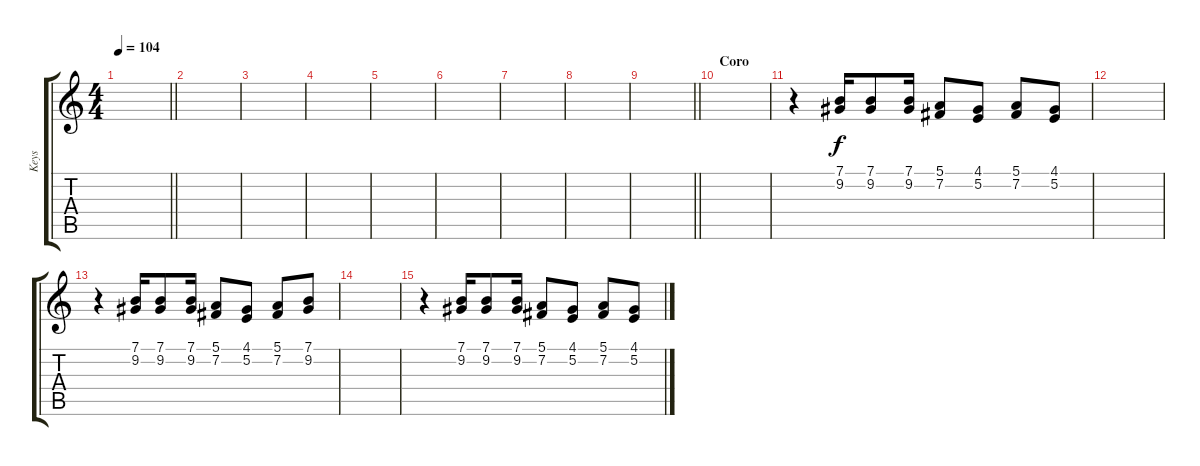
\track ("Keys" "Keys") {instrument steeldrums}
\staff {score tabs}
\tuning (E4 B3 G3 D3 A2 E2) {hide}
\ts (4 4)
\tempo 104
\clef g2
\barLineRight lightlight
\ks c
|
\section ("" "")
|
|
|
|
|
|
|
\barLineRight lightlight
|
\section ("" "Coro")
|
r.4 (7.1 9.2).16 (7.1 9.2).8 (7.1 9.2).16 (5.1 7.2).8 (4.1 5.2).8 (5.1 7.2).8 (4.1 5.2).8 |
|
r.4 (7.1 9.2).16 (7.1 9.2).8 (7.1 9.2).16 (5.1 7.2).8 (4.1 5.2).8 (5.1 7.2).8 (7.1 9.2).8 |
|
r.4 (7.1 9.2).16 (7.1 9.2).8 (7.1 9.2).16 (5.1 7.2).8 (4.1 5.2).8 (5.1 7.2).8 (4.1 5.2).8
